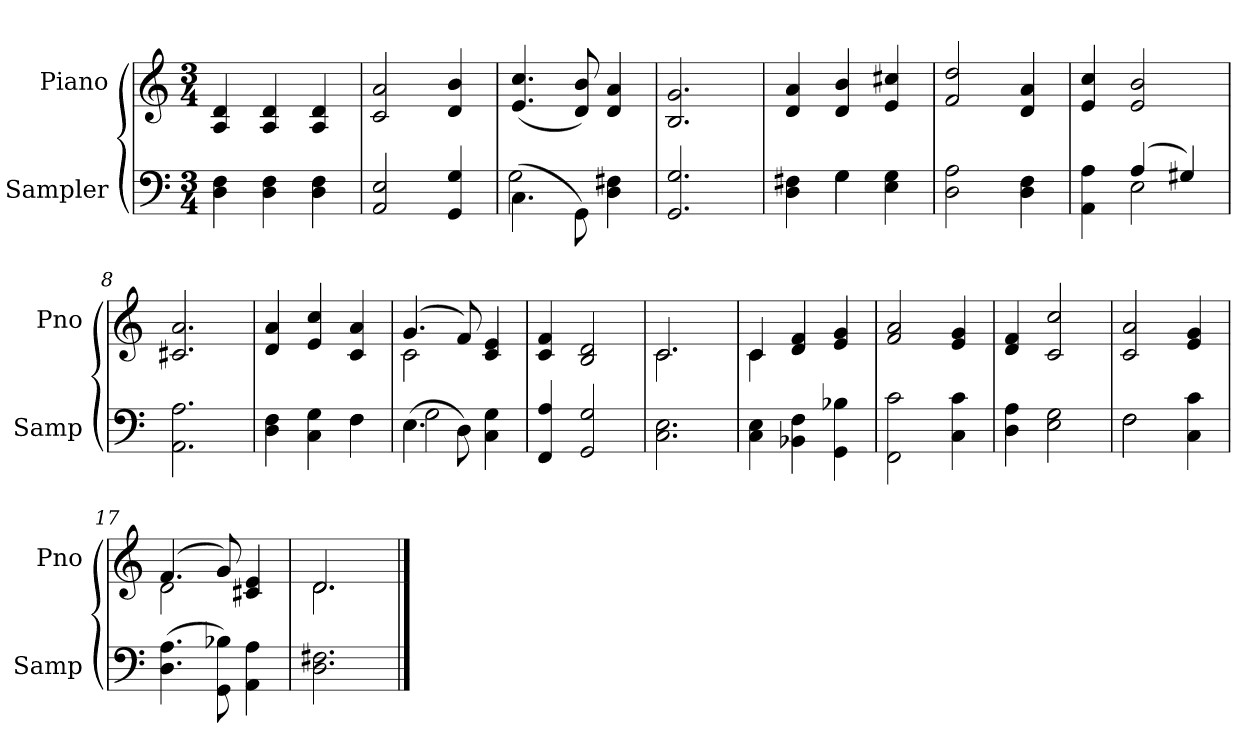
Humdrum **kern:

**kern	**kern
*part2	*part1
*staff2	*staff1
*I"Sampler	*I"Piano
*I'Samp	*I'Pno
*clefF4	*clefG2
*M3/4	*M3/4
=1	=1
4D 4F	4A 4d
4D 4F	4A 4d
4D 4F	4A 4d
=2	=2
2AA 2E	2c 2a
4GG 4G	4d 4b
=3	=3
*^	*
(4.C\	2G	(4.e 4.cc
8GG\)	.	8d 8b)
4D 4F#X	4ryy	4d 4a
*v	*v	*
=4	=4
2.GG 2.G	2.B 2.g
=5	=5
*^	*
4D 4F#X	4ryy	4d 4a
4G\	4G	4d 4b
4E 4G	4ryy	4e 4cc#X
*v	*v	*
=6	=6
2D 2A	2f 2dd
4D 4F	4d 4a
=7	=7
*^	*
4AA 4A	4ryy	4e 4cc
(4A/	2E	2e 2b
4G#X/)	.	.
*v	*v	*
=8	=8
2.AA 2.A	2.c#X 2.a
=9	=9
*^	*
4D 4F	2ryy	4d 4a
4C 4G	.	4e 4cc
4F\	4F	4c 4a
=10	=10	=10
*	*	*^
(4.E\	2G	(4.g/	2c
8D\)	.	8f/)	.
4C 4G	4ryy	4c 4e	4ryy
*v	*v	*	*
*	*v	*v
=11	=11
4FF 4A	4c 4f
2GG 2G	2B 2d
=12	=12
*	*^
2.C 2.E	2.c/	2.c
=13	=13	=13
4C 4E	4c/	4c
4BB-X 4F	4d 4f	2ryy
4GG 4B-X	4e 4g	.
*	*v	*v
=14	=14
2FF 2c	2f 2a
4C 4c	4e 4g
=15	=15
4D 4A	4d 4f
2E 2G	2c 2cc
=16	=16
*^	*
2F\	2F	2c 2a
4C 4c	4ryy	4e 4g
*v	*v	*
=17	=17
*	*^
(4.D 4.A	(4.f/	2d
8GG 8B-X)	8g/)	.
4AA 4A	4c#X 4e	4ryy
=18	=18	=18
2.D 2.F#X	2.d/	2.d
*	*v	*v
==	==
*-	*-
